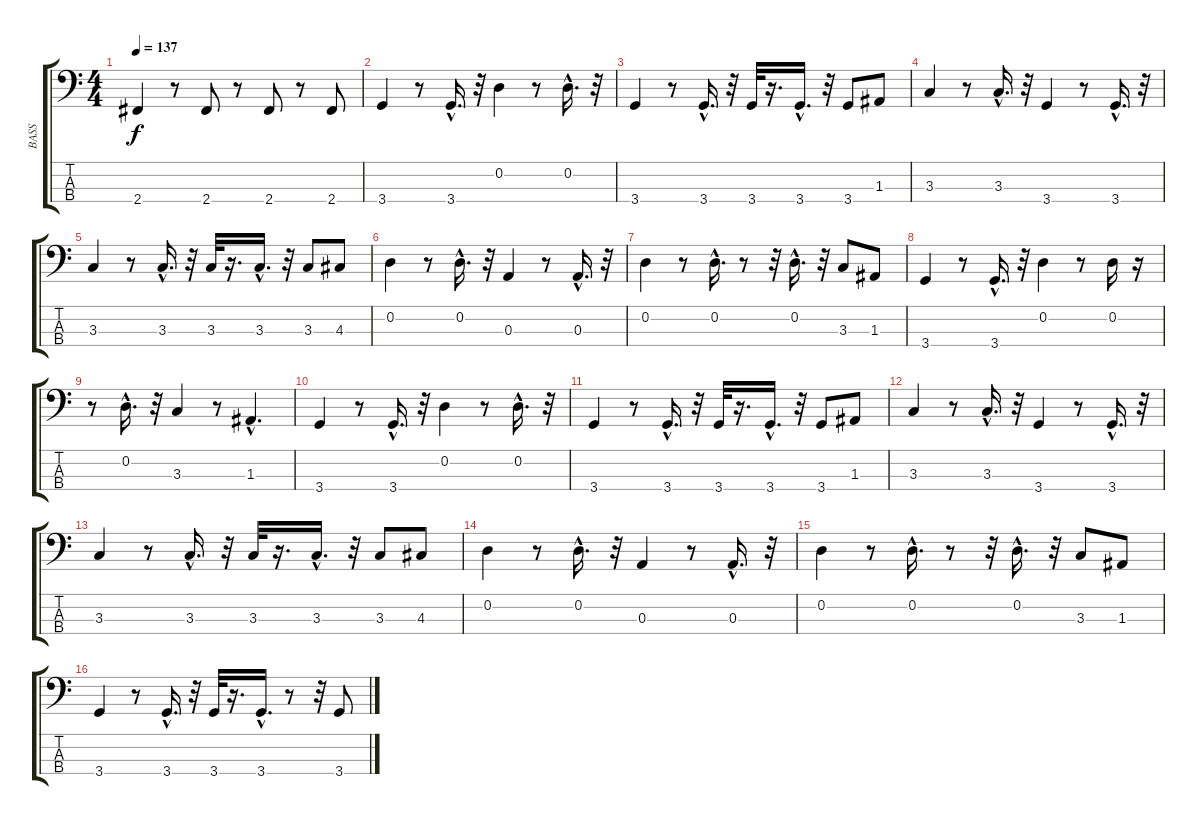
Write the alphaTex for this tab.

\track ("BASS" "BASS") {instrument electricbassfinger}
\staff {score tabs}
\tuning (G2 D2 A1 E1) {hide}
\ts (4 4)
\tempo 137
\clef f4
\ks c
2.4.4{dy f} r.8 2.4.8 r.8 2.4.8 r.8 2.4.8 |
3.4.4 r.8 3.4{hac}.16{d} r.32 0.2.4 r.8 0.2{hac}.16{d} r.32 |
3.4.4 r.8 3.4{hac}.16{d} r.32 3.4.32 r.16{d} 3.4{hac}.16{d} r.32 3.4.8 1.3.8 |
3.3.4 r.8 3.3{hac}.16{d} r.32 3.4.4 r.8 3.4{hac}.16{d} r.32 |
3.3.4 r.8 3.3{hac}.16{d} r.32 3.3.32 r.16{d} 3.3{hac}.16{d} r.32 3.3.8 4.3.8 |
0.2.4 r.8 0.2{hac}.16{d} r.32 0.3.4 r.8 0.3{hac}.16{d} r.32 |
0.2.4 r.8 0.2{hac}.16{d} r.8 r.32 0.2{hac}.16{d} r.32 3.3.8 1.3.8 |
3.4.4 r.8 3.4{hac}.16{d} r.32 0.2.4 r.8 0.2.16 r.16 |
r.8 0.2{hac}.16{d} r.32 3.3.4 r.8 1.3{hac}.4{d} |
3.4.4 r.8 3.4{hac}.16{d} r.32 0.2.4 r.8 0.2{hac}.16{d} r.32 |
3.4.4 r.8 3.4{hac}.16{d} r.32 3.4.32 r.16{d} 3.4{hac}.16{d} r.32 3.4.8 1.3.8 |
3.3.4 r.8 3.3{hac}.16{d} r.32 3.4.4 r.8 3.4{hac}.16{d} r.32 |
3.3.4 r.8 3.3{hac}.16{d} r.32 3.3.32 r.16{d} 3.3{hac}.16{d} r.32 3.3.8 4.3.8 |
0.2.4 r.8 0.2{hac}.16{d} r.32 0.3.4 r.8 0.3{hac}.16{d} r.32 |
0.2.4 r.8 0.2{hac}.16{d} r.8 r.32 0.2{hac}.16{d} r.32 3.3.8 1.3.8 |
3.4.4 r.8 3.4{hac}.16{d} r.32 3.4.32 r.16{d} 3.4{hac}.16{d} r.8 r.32 3.4.8
